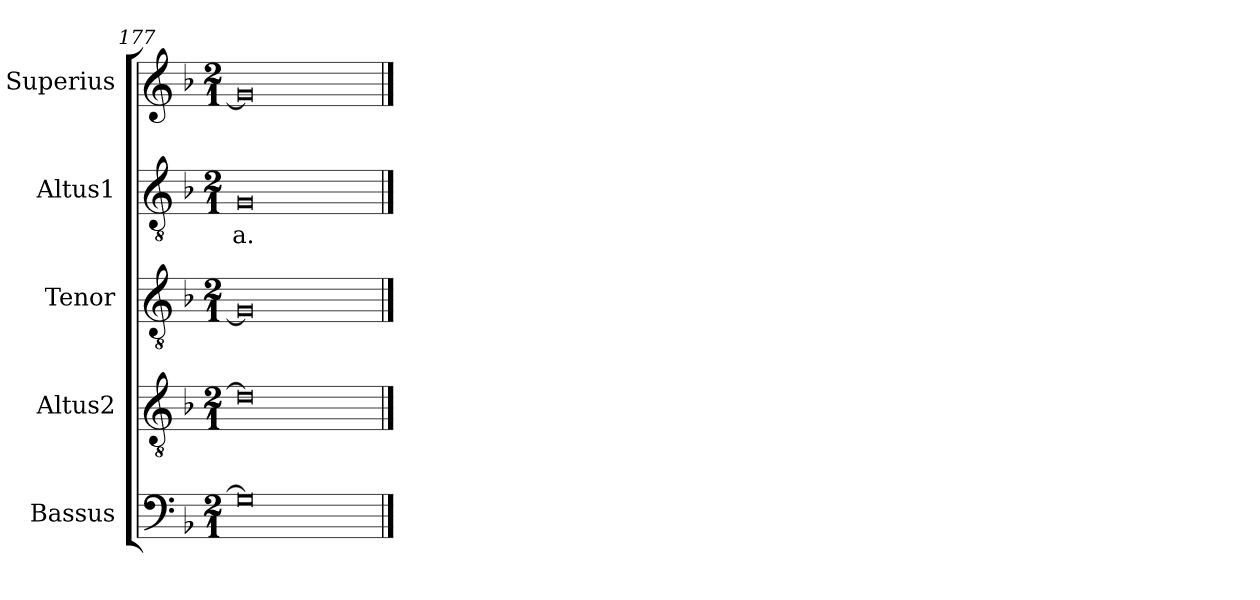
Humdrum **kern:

**kern	**kern	**kern	**kern	**text	**kern
*part5	*part4	*part3	*part2	*part2	*part1
*staff5	*staff4	*staff3	*staff2	*staff2	*staff1
*I"Bassus	*I"Altus2	*I"Tenor	*I"Altus1	*	*I"Superius
*I'B	*I'A2	*I'T	*I'A1	*	*I'S
*clefF4	*clefGv2	*clefGv2	*clefGv2	*	*clefG2
*k[b-]	*k[b-]	*k[b-]	*k[b-]	*	*k[b-]
*M2/1	*M2/1	*M2/1	*M2/1	*	*M2/1
=177	=177	=177	=177	=177	=177
0G]	0d]	0G]	0G	-a.	0g]
==	==	==	==	==	==
*-	*-	*-	*-	*-	*-
